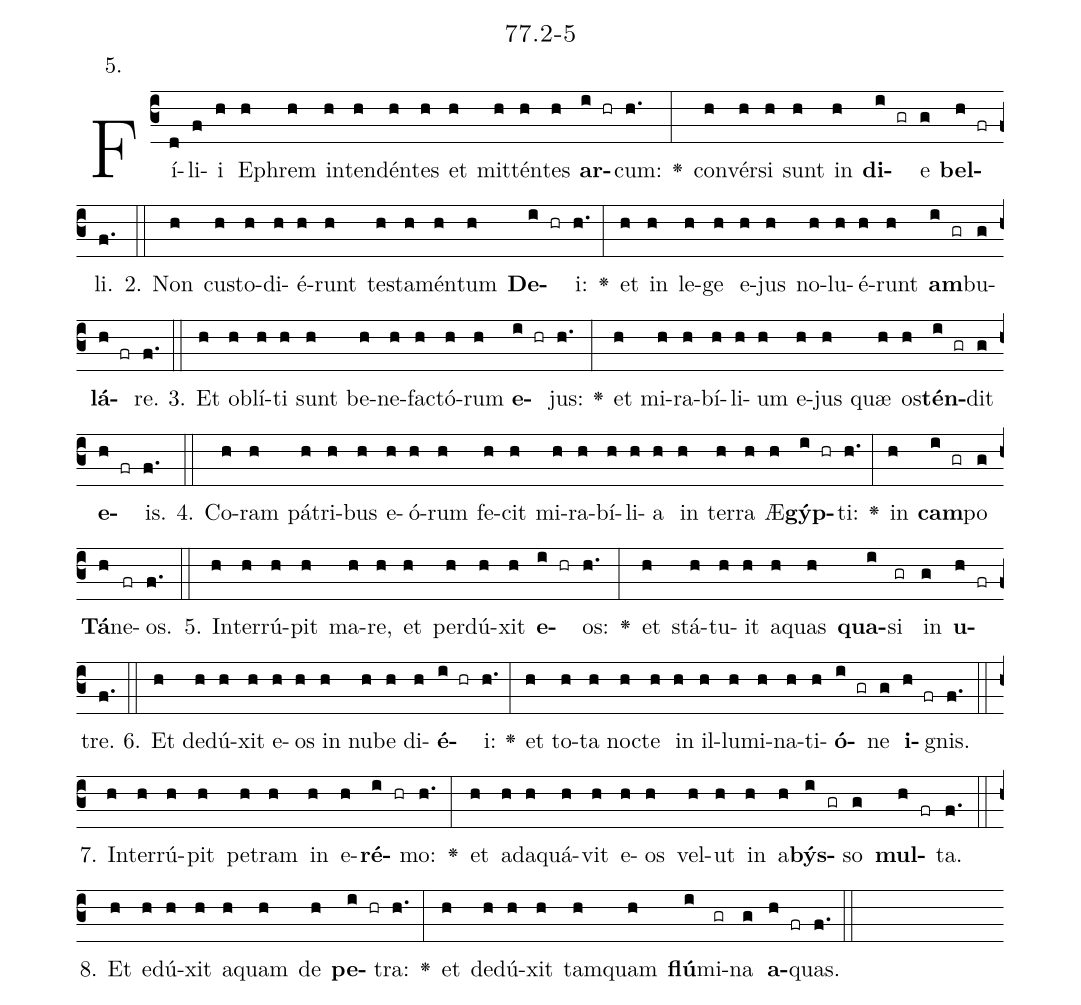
name: 77.2-5;
annotation: 5.;
%%
(c3)Fí(d)li(f)i(h) E(h)phrem(h) in(h)ten(h)dén(h)tes(h) et(h) mit(h)tén(h)tes(h) <b>ar</b>(i hr)cum:(h.) <v>\greheightstar</v>(:) con(h)vér(h)si(h) sunt(h) in(h) <b>di</b>(i gr)e(g) <b>bel</b>(h fr)li.(f.) (::)
2. Non(h) cus(h)to(h)di(h)é(h)runt(h) tes(h)ta(h)mén(h)tum(h) <b>De</b>(i hr)i:(h.) <v>\greheightstar</v>(:) et(h) in(h) le(h)ge(h) e(h)jus(h) no(h)lu(h)é(h)runt(h) <b>am</b>(i gr)bu(g)<b>lá</b>(h fr)re.(f.) (::)
3. Et(h) ob(h)lí(h)ti(h) sunt(h) be(h)ne(h)fac(h)tó(h)rum(h) <b>e</b>(i hr)jus:(h.) <v>\greheightstar</v>(:) et(h) mi(h)ra(h)bí(h)li(h)um(h) e(h)jus(h) quæ(h) os(h)<b>tén</b>(i gr)dit(g) <b>e</b>(h fr)is.(f.) (::)
4. Co(h)ram(h) pá(h)tri(h)bus(h) e(h)ó(h)rum(h) fe(h)cit(h) mi(h)ra(h)bí(h)li(h)a(h) in(h) ter(h)ra(h) Æ(h)<b>gýp</b>(i hr)ti:(h.) <v>\greheightstar</v>(:) in(h) <b>cam</b>(i gr)po(g) <b>Tá</b>(h)ne(fr)os.(f.) (::)
5. In(h)ter(h)rú(h)pit(h) ma(h)re,(h) et(h) per(h)dú(h)xit(h) <b>e</b>(i hr)os:(h.) <v>\greheightstar</v>(:) et(h) stá(h)tu(h)it(h) a(h)quas(h) <b>qua</b>(i)si(gr) in(g) <b>u</b>(h fr)tre.(f.) (::)
6. Et(h) de(h)dú(h)xit(h) e(h)os(h) in(h) nu(h)be(h) di(h)<b>é</b>(i hr)i:(h.) <v>\greheightstar</v>(:) et(h) to(h)ta(h) noc(h)te(h) in(h) il(h)lu(h)mi(h)na(h)ti(h)<b>ó</b>(i gr)ne(g) <b>i</b>(h fr)gnis.(f.) (::)
7. In(h)ter(h)rú(h)pit(h) pe(h)tram(h) in(h) e(h)<b>ré</b>(i hr)mo:(h.) <v>\greheightstar</v>(:) et(h) ad(h)a(h)quá(h)vit(h) e(h)os(h) vel(h)ut(h) in(h) a(h)<b>býs</b>(i gr)so(g) <b>mul</b>(h fr)ta.(f.) (::)
8. Et(h) e(h)dú(h)xit(h) a(h)quam(h) de(h) <b>pe</b>(i hr)tra:(h.) <v>\greheightstar</v>(:) et(h) de(h)dú(h)xit(h) tam(h)quam(h) <b>flú</b>(i)mi(gr)na(g) <b>a</b>(h fr)quas.(f.) (::)
